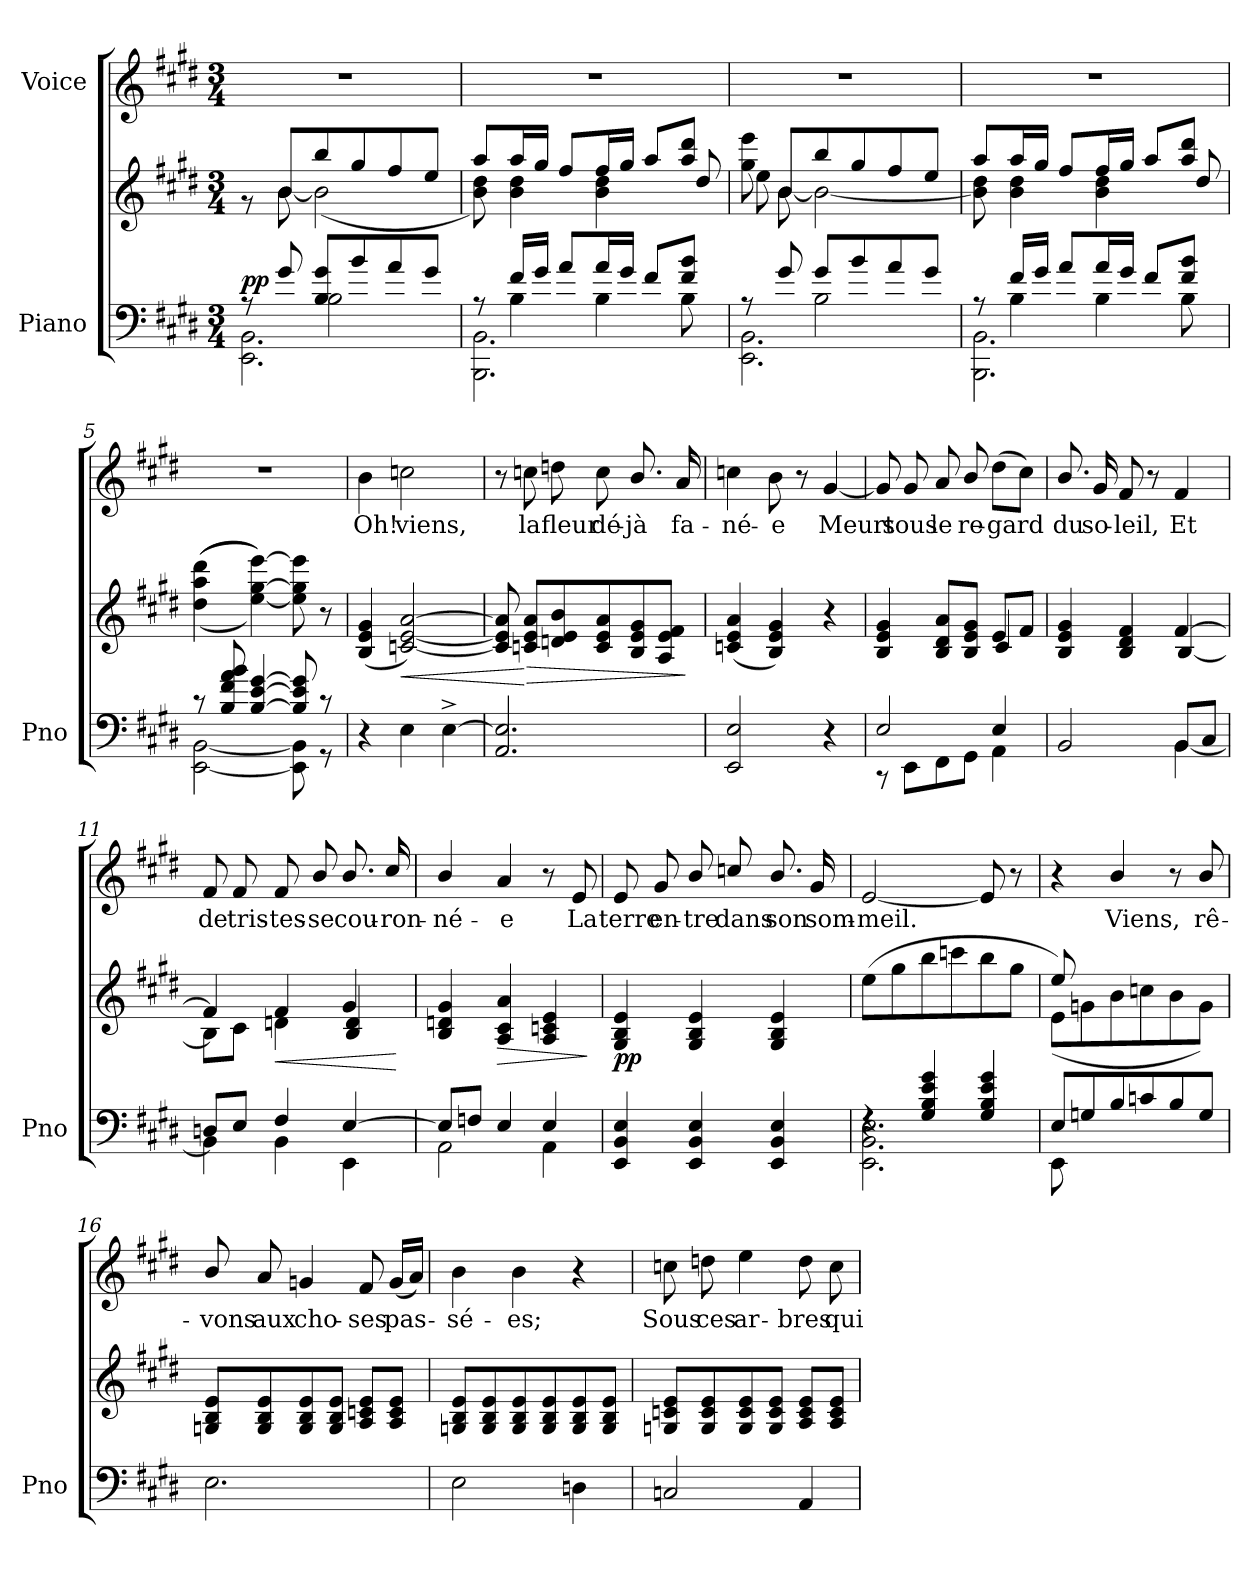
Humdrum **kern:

**kern	**kern	**dynam	**kern	**text
*part2	*part2	*part2	*part1	*part1
*staff3	*staff2	*staff2/3	*staff1	*staff1
*I"Piano	*	*	*I"Voice	*
*I'Pno	*	*	*	*
*clefF4	*clefG2	*	*clefG2	*
*k[f#c#g#d#]	*k[f#c#g#d#]	*	*k[f#c#g#d#]	*
*M3/4	*M3/4	*	*M3/4	*
=1	=1	=1	=1	=1
*^	*^	*	*	*
*	*^	*	*	*	*	*
!	!	!	!	!	!LO:DY:a=2	!	!
!	!	!	!	!	!LO:DY:n=1:a	!	!
8rA	2.EE\ 2.BB\	4ryy	8rg	8rgyy	p p	2.r	.
8g#/	.	.	8b/L	[8b\	.	.	.
8B/ 8g#/L	.	2B\	8bb/	(<2b\]	.	.	.
8b/	.	.	8gg#/	.	.	.	.
8a/	.	.	8ff#/	.	.	.	.
8g#/J	.	.	8ee/J	.	.	.	.
=2	=2	=2	=2	=2	=2	=2	=2
8rA	2.BBB\ 2.BB\	8ryy	8aa/L	8b\ 8dd#\)	.	2.r	.
16f#/LL	.	4B\	16aa/L	4b\ 4dd#\	.	.	.
16g#/JJ	.	.	16gg#/JJ	.	.	.	.
8a/L	.	.	8ff#/L	.	.	.	.
16a/L	.	4B\	16ff#/L	4b\ 4dd#\	.	.	.
16g#/JJ	.	.	16gg#/JJ	.	.	.	.
8f#/L	.	.	8aa/L	.	.	.	.
8f#/ 8b/J	.	8B\	8aa/ 8ddd#/J	8dd#/	.	.	.
=3	=3	=3	=3	=3	=3	=3	=3
8rA	2.EE\ 2.BB\	4ryy	8gg#\ 8eee\	8ee\	.	2.r	.
8g#/	.	.	8b/L	[8b\	.	.	.
8g#/L	.	2B\	8bb/	2b\_	.	.	.
8b/	.	.	8gg#/	.	.	.	.
8a/	.	.	8ff#/	.	.	.	.
8g#/J	.	.	8ee/J	.	.	.	.
!!LO:LB:g=z
=4	=4	=4	=4	=4	=4	=4	=4
8rA	2.BBB\ 2.BB\	8ryy	8aa/L	8b\] 8dd#\	.	2.r	.
16f#/LL	.	4B\	16aa/L	4b\ 4dd#\	.	.	.
16g#/JJ	.	.	16gg#/JJ	.	.	.	.
8a/L	.	.	8ff#/L	.	.	.	.
16a/L	.	4B\	16ff#/L	4b\ 4dd#\	.	.	.
16g#/JJ	.	.	16gg#/JJ	.	.	.	.
8f#/L	.	.	8aa/L	.	.	.	.
8f#/ 8b/J	.	8B\	8aa/ 8ddd#/J	8dd#/	.	.	.
*	*v	*v	*	*	*	*	*
*	*	*v	*v	*	*	*
=5	=5	=5	=5	=5	=5
8r	[2EE\ [2BB\	(>(>(>4dd#\ 4aa\ 4ddd#\	.	2.r	.
8B/ 8f#/ 8a/ 8b/	.	.	.	.	.
[4B/ [4e/ [4g#/	.	[4ee\ [4gg#\ [4eee\)))	.	.	.
8B/] 8e/] 8g#/]	8EE\] 8BB\]	8ee\] 8gg#\] 8eee\]	.	.	.
8r	8r	8r	.	.	.
=6	=6	=6	=6	=6	=6
!	!	!	!	!	!LO:LY:b
*v	*v	*	*	*	*
4r	(<4B/ 4e/ 4g#/	.	4b\	Oh!
!	!	!LO:HP:b	!	!LO:LY:b
4E\	[2cn/ [2e/ [2a/)	<	2ccn\	viens,
[4E^\	.	.	.	.
=7	=7	=7	=7	=7
2.AA/ 2.E/]	8cn/] 8e/] 8a/]	.	8r	.
!	!	!LO:HP:n=1:b	!	!LO:LY:b
.	8c/ 8e/ 8a/L	[ >	8ccn\	la
!	!	!	!	!LO:LY:b
.	8dn/ 8e/ 8b/	.	8ddn\	fleur
!	!	!	!	!LO:LY:b
.	8c/ 8e/ 8a/	.	8cc\	dé-
!	!	!	!	!LO:LY:b
.	8B/ 8e/ 8g#/	.	8.b/	-jà
.	8A/ 8e/ 8f#/J	.	.	.
!	!	!	!	!LO:LY:b
.	.	.	16a/	fa-
.	.	]	.	.
!!LO:LB:g=z
=8	=8	=8	=8	=8
!	!	!	!	!LO:LY:b
2EE/ 2E/	(<4cn/ 4e/ 4a/	.	4ccn\	-né-
!	!	!	!	!LO:LY:b
.	4B/ 4e/ 4g#/)	.	8b\	-e
.	.	.	8r	.
!	!	!	!	!LO:LY:b
4r	4r	.	[4g#/	Meurt
=9	=9	=9	=9	=9
*^	*^	*	*	*
2E/	8r	4B/ 4e/ 4g#/	2ryy	.	8g#/]	.
!	!	!	!	!	!	!LO:LY:b
.	8EE\L	.	.	.	8g#/	sous
!	!	!	!	!	!	!LO:LY:b
.	8FF#\	8B/ 8d#/ 8a/L	.	.	8a/	le
!	!	!	!	!	!	!LO:LY:b
.	8GG#\J	8B/ 8e/ 8g#/J	.	.	8b/	re-
!	!	!	!	!	!	!LO:LY:b
4E/	4AA\	8e/L	4c#/	.	(>8dd#\L	-gard
.	.	8f#/J	.	.	8cc#\J)	.
=10	=10	=10	=10	=10	=10	=10
!	!	!	!	!	!	!LO:LY:b
2BB/	2ryy	4B/ 4e/ 4g#/	2ryy	.	8.b/	du
!	!	!	!	!	!	!LO:LY:b
.	.	.	.	.	16g#/	so-
!	!	!	!	!	!	!LO:LY:b
.	.	4B/ 4d#/ 4f#/	.	.	8f#/	-leil,
.	.	.	.	.	8r	.
!	!	!	!	!	!	!LO:LY:b
8BB/L	[4BB\	[4f#/	[4B/	.	4f#/	Et
8C#/J	.	.	.	.	.	.
=11	=11	=11	=11	=11	=11	=11
!	!	!	!	!	!	!LO:LY:b
8Dn/L	4BB\]	4f#/]	8B\L]	.	8f#/	de
!	!	!	!	!	!	!LO:LY:b
8E/J	.	.	8c#\J	.	8f#/	tris-
!	!	!	!	!LO:HP:b	!	!LO:LY:b
4F#/	4BB\	4f#/	4dn\	<	8f#/	-tes-
!	!	!	!	!	!	!LO:LY:b
.	.	.	.	.	8b/	-se
!	!	!	!	!	!	!LO:LY:b
[4E/	4EE\	4g#/	4B/ 4d/	.	8.b/	cou-
!	!	!	!	!	!	!LO:LY:b
.	.	.	.	.	16cc#/	-ron-
*v	*v	*	*	*	*	*
*	*v	*v	*	*	*
.	.	[	.	.
!!LO:PB:g=z
=12	=12	=12	=12	=12
*^	*	*	*	*
!	!	!	!	!	!LO:LY:b
8E/L]	2AA\	4B/ 4dn/ 4g#/	.	4b/	-né-
8Fn/J	.	.	.	.	.
!	!	!	!LO:HP:b	!	!LO:LY:b
4E/	.	4A/ 4c#/ 4a/	>	4a/	-e
4E/	4AA\	4A/ 4cn/ 4e/	.	8r	.
!	!	!	!	!	!LO:LY:b
.	.	.	.	8e/	La
*v	*v	*	*	*	*
.	.	]	.	.
=13	=13	=13	=13	=13
*^	*	*	*	*
!	!	!	!LO:DY:b	!	!LO:LY:b
2.ryy	4EE/ 4BB/ 4E/	4G#/ 4B/ 4e/	pp	8e/	terre
!	!	!	!	!	!LO:LY:b
.	.	.	.	8g#/	en-
!	!	!	!	!	!LO:LY:b
.	4EE/ 4BB/ 4E/	4G#/ 4B/ 4e/	.	8b/	-tre
!	!	!	!	!	!LO:LY:b
.	.	.	.	8ccn/	dans
!	!	!	!	!	!LO:LY:b
.	4EE/ 4BB/ 4E/	4G#/ 4B/ 4e/	.	8.b/	son
!	!	!	!	!	!LO:LY:b
.	.	.	.	16g#/	som-
=14	=14	=14	=14	=14	=14
!	!	!	!	!	!LO:LY:b
4rF	2.EE\ 2.BB\ 2.E\	(>8ee\L	.	[2e/	-meil.
.	.	8gg#\	.	.	.
4G#/ 4B/ 4e/ 4g#/	.	8bb\	.	.	.
.	.	8cccn\	.	.	.
4G#/ 4B/ 4e/ 4g#/	.	8bb\	.	8e/]	.
.	.	8gg#\J	.	8r	.
=15	=15	=15	=15	=15	=15
*	*	*^	*	*	*
8E/L	8EE\	8ee/)	(>8e\L	.	4r	.
8Gn/	8ryy	8ryy	8gn\	.	.	.
!	!	!	!	!	!	!LO:LY:b
8B/	2ryy	2ryy	8b\	.	4b/	Viens,
8cn/	.	.	8ccn\	.	.	.
8B/	.	.	8b\	.	8r	.
!	!	!	!	!	!	!LO:LY:b
8G/J	.	.	8g\J)	.	8b/	rê-
*v	*v	*	*	*	*	*
!!LO:LB:g=z
=16	=16	=16	=16	=16	=16
!	!	!	!	!	!LO:LY:b
*	*v	*v	*	*	*
2.E\	8Gn/ 8B/ 8e/L	.	8b/	-vons
!	!	!	!	!LO:LY:b
.	8G/ 8B/ 8e/	.	8a/	aux
!	!	!	!	!LO:LY:b
.	8G/ 8B/ 8e/	.	4gn/	cho-
.	8G/ 8B/ 8e/J	.	.	.
!	!	!	!	!LO:LY:b
.	8A/ 8cn/ 8e/L	.	8f#/	-ses
!	!	!	!	!LO:LY:b
.	8A/ 8c/ 8e/J	.	(<16g/LL	pas-
.	.	.	16a/JJ)	.
=17	=17	=17	=17	=17
!	!	!	!	!LO:LY:b
2E\	8Gn/ 8B/ 8e/L	.	4b\	-sé-
.	8G/ 8B/ 8e/	.	.	.
!	!	!	!	!LO:LY:b
.	8G/ 8B/ 8e/	.	4b\	-es;
.	8G/ 8B/ 8e/	.	.	.
4Dn\	8G/ 8B/ 8e/	.	4r	.
.	8G/ 8B/ 8e/J	.	.	.
=18	=18	=18	=18	=18
!	!	!	!	!LO:LY:b
2Cn/	8Gn/ 8cn/ 8e/L	.	8ccn\	Sous
!	!	!	!	!LO:LY:b
.	8G/ 8c/ 8e/	.	8ddn\	ces
!	!	!	!	!LO:LY:b
.	8G/ 8c/ 8e/	.	4ee\	ar-
.	8G/ 8c/ 8e/J	.	.	.
!	!	!	!	!LO:LY:b
4AA/	8A/ 8c/ 8e/L	.	8dd\	-bres
!	!	!	!	!LO:LY:b
.	8A/ 8c/ 8e/J	.	8cc\	qui
=	=	=	=	=
*-	*-	*-	*-	*-
